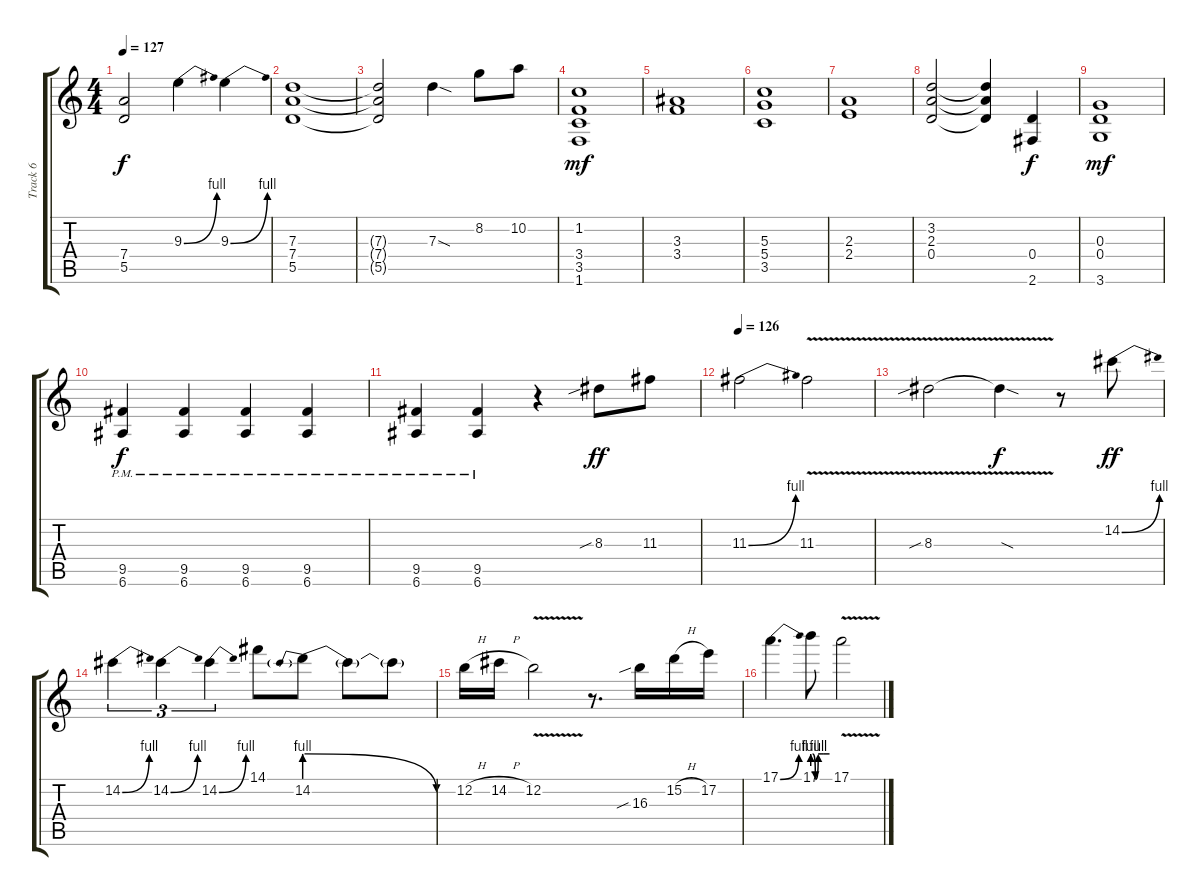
\track ("Track 6" "Track 6") {instrument distortionguitar}
\staff {score tabs}
\tuning (E4 B3 G3 D3 A2 E2) {hide}
\ts (4 4)
\tempo 127
\clef g2
\ks c
(7.4{t} 5.5{t}).2{dy f} 9.3{be (bend 0 0 60 4)}.4 9.3{be (bend 0 0 60 4)}.4 |
(7.3 7.4 5.5).1 |
(7.3{t} 7.4{t} 5.5{t}).2 7.3{sod}.4 8.2.8 10.2.8 |
(1.2 3.4 3.5 1.6).1{dy mf} |
(3.3 3.4).1 |
(5.3 5.4 3.5).1 |
(2.3 2.4).1 |
(3.2 2.3 0.4).2 (3.2{t} 2.3{t} 0.4{t}).4 (0.4 2.6).4{dy f} |
(0.3 0.4 3.6).1{dy mf} |
(9.5{pm} 6.6{pm}).4{dy f} (9.5{pm} 6.6{pm}).4 (9.5{pm} 6.6{pm}).4 (9.5{pm} 6.6{pm}).4 |
(9.5{pm} 6.6{pm}).4 (9.5{pm} 6.6{pm}).4 r.4{volume 2 balance 10} 8.3{sib}.8{dy ff} 11.3.8 |
\tempo 126
11.3{be (bend 0 0 60 4)}.2 11.3{v}.2 |
8.3{v sib}.2 8.3{sod t}.4{dy f} r.8 14.2{be (bend 0 0 60 4)}.8{dy ff} |
14.2{be (bend 0 0 60 4)}.4{tu (3 2)} 14.2{be (bend 0 0 60 4)}.4{tu (3 2)} 14.2{be (bend 0 0 60 4)}.4{tu (3 2)} 14.1.8 14.2{be (prebendrelease 0 4 60 0)}.8 14.2{t}.8 14.2{t}.8 |
12.2{h}.16 14.2{h}.16 12.2{v}.2 r.8{d} 16.3{sib}.16 15.2{h}.16 17.2.16 |
17.1{be (bend 0 0 60 4)}.4{d} 17.1{be (custom 0 4 10 0 20 4 30 4 40 4 60 4)}.8 17.1{v}.2
